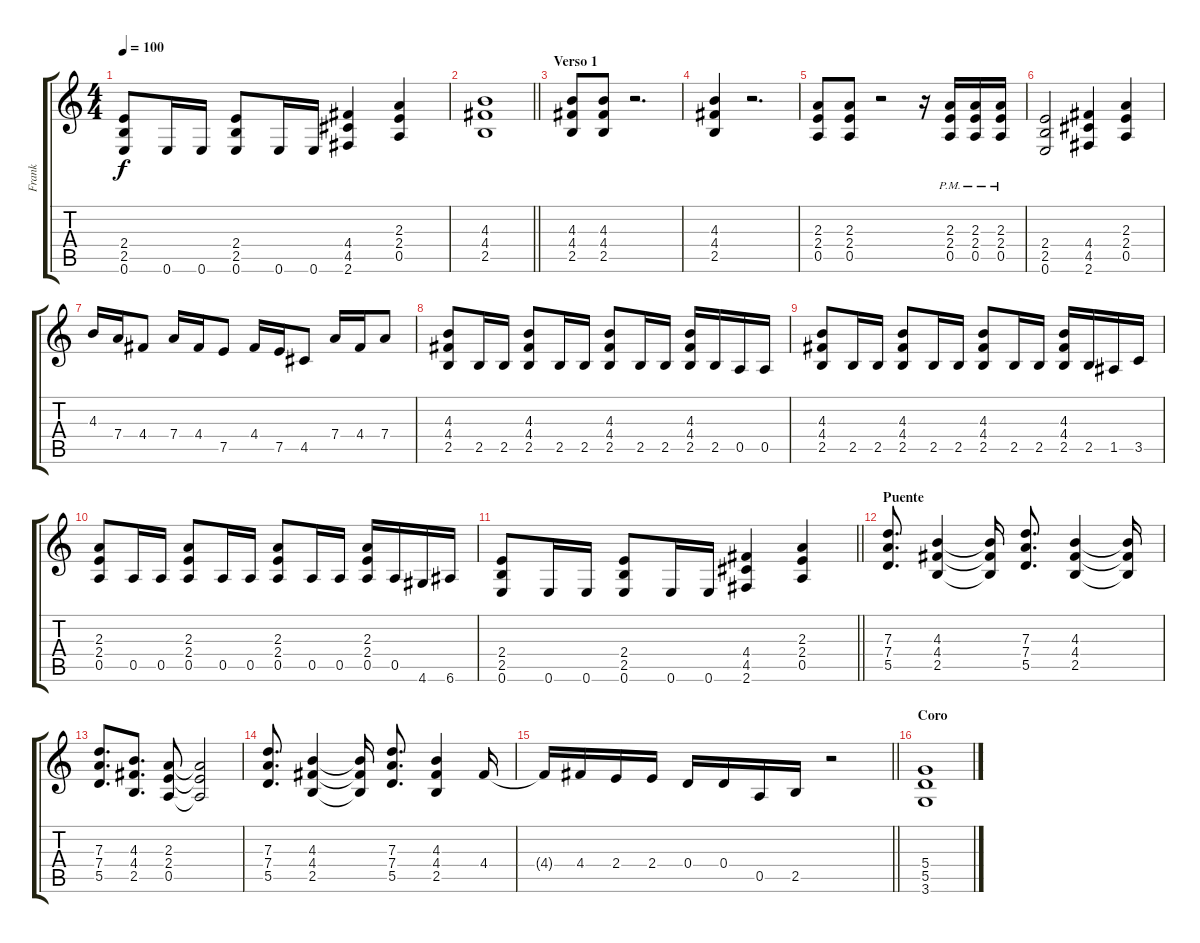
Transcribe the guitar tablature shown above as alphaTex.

\track ("Frank" "Frank") {instrument distortionguitar}
\staff {score tabs}
\tuning (E4 B3 G3 D3 A2 E2) {hide}
\ts (4 4)
\tempo 100
\clef g2
\ks c
(2.4 2.5 0.6).8{dy f} 0.6.16 0.6.16 (2.4 2.5 0.6).8 0.6.16 0.6.16 (4.4 4.5 2.6).4 (2.3 2.4 0.5).4 |
\barLineRight lightlight
(4.3 4.4 2.5).1 |
\section ("" "Verso 1")
(4.3 4.4 2.5).8 (4.3 4.4 2.5).8 r.2{d} |
(4.3 4.4 2.5).4 r.2{d} |
(2.3 2.4 0.5).8 (2.3 2.4 0.5).8 r.2 r.16 (2.3{pm} 2.4{pm} 0.5{pm}).16 (2.3{pm} 2.4{pm} 0.5{pm}).16 (2.3{pm} 2.4{pm} 0.5{pm}).16 |
(2.4 2.5 0.6).2 (4.4 4.5 2.6).4 (2.3 2.4 0.5).4 |
4.3.16 7.4.16 4.4.8 7.4.16 4.4.16 7.5.8 4.4.16 7.5.16 4.5.8 7.4.16 4.4.16 7.4.8 |
(4.3 4.4 2.5).8 2.5.16 2.5.16 (4.3 4.4 2.5).8 2.5.16 2.5.16 (4.3 4.4 2.5).8 2.5.16 2.5.16 (4.3 4.4 2.5).16 2.5.16 0.5.16 0.5.16 |
(4.3 4.4 2.5).8 2.5.16 2.5.16 (4.3 4.4 2.5).8 2.5.16 2.5.16 (4.3 4.4 2.5).8 2.5.16 2.5.16 (4.3 4.4 2.5).16 2.5.16 1.5.16 3.5.16 |
(2.3 2.4 0.5).8 0.5.16 0.5.16 (2.3 2.4 0.5).8 0.5.16 0.5.16 (2.3 2.4 0.5).8 0.5.16 0.5.16 (2.3 2.4 0.5).16 0.5.16 4.6.16 6.6.16 |
\barLineRight lightlight
(2.4 2.5 0.6).8 0.6.16 0.6.16 (2.4 2.5 0.6).8 0.6.16 0.6.16 (4.4 4.5 2.6).4 (2.3 2.4 0.5).4 |
\section ("" "Puente")
(7.3 7.4 5.5).8{d} (4.3 4.4 2.5).4 (4.3{t} 4.4{t} 2.5{t}).16 (7.3 7.4 5.5).8{d} (4.3 4.4 2.5).4 (4.3{t} 4.4{t} 2.5{t}).16 |
(7.3 7.4 5.5).8{d} (4.3 4.4 2.5).8{d} (2.3 2.4 0.5).8 (2.3{t} 2.4{t} 0.5{t}).2 |
(7.3 7.4 5.5).8{d} (4.3 4.4 2.5).4 (4.3{t} 4.4{t} 2.5{t}).16 (7.3 7.4 5.5).8{d} (4.3 4.4 2.5).4 4.4.16 |
\barLineRight lightlight
4.4{t}.16 4.4.16 2.4.16 2.4.16 0.4.16 0.4.16 0.5.16 2.5.16 r.2 |
\section ("" "Coro")
(5.4 5.5 3.6).1
